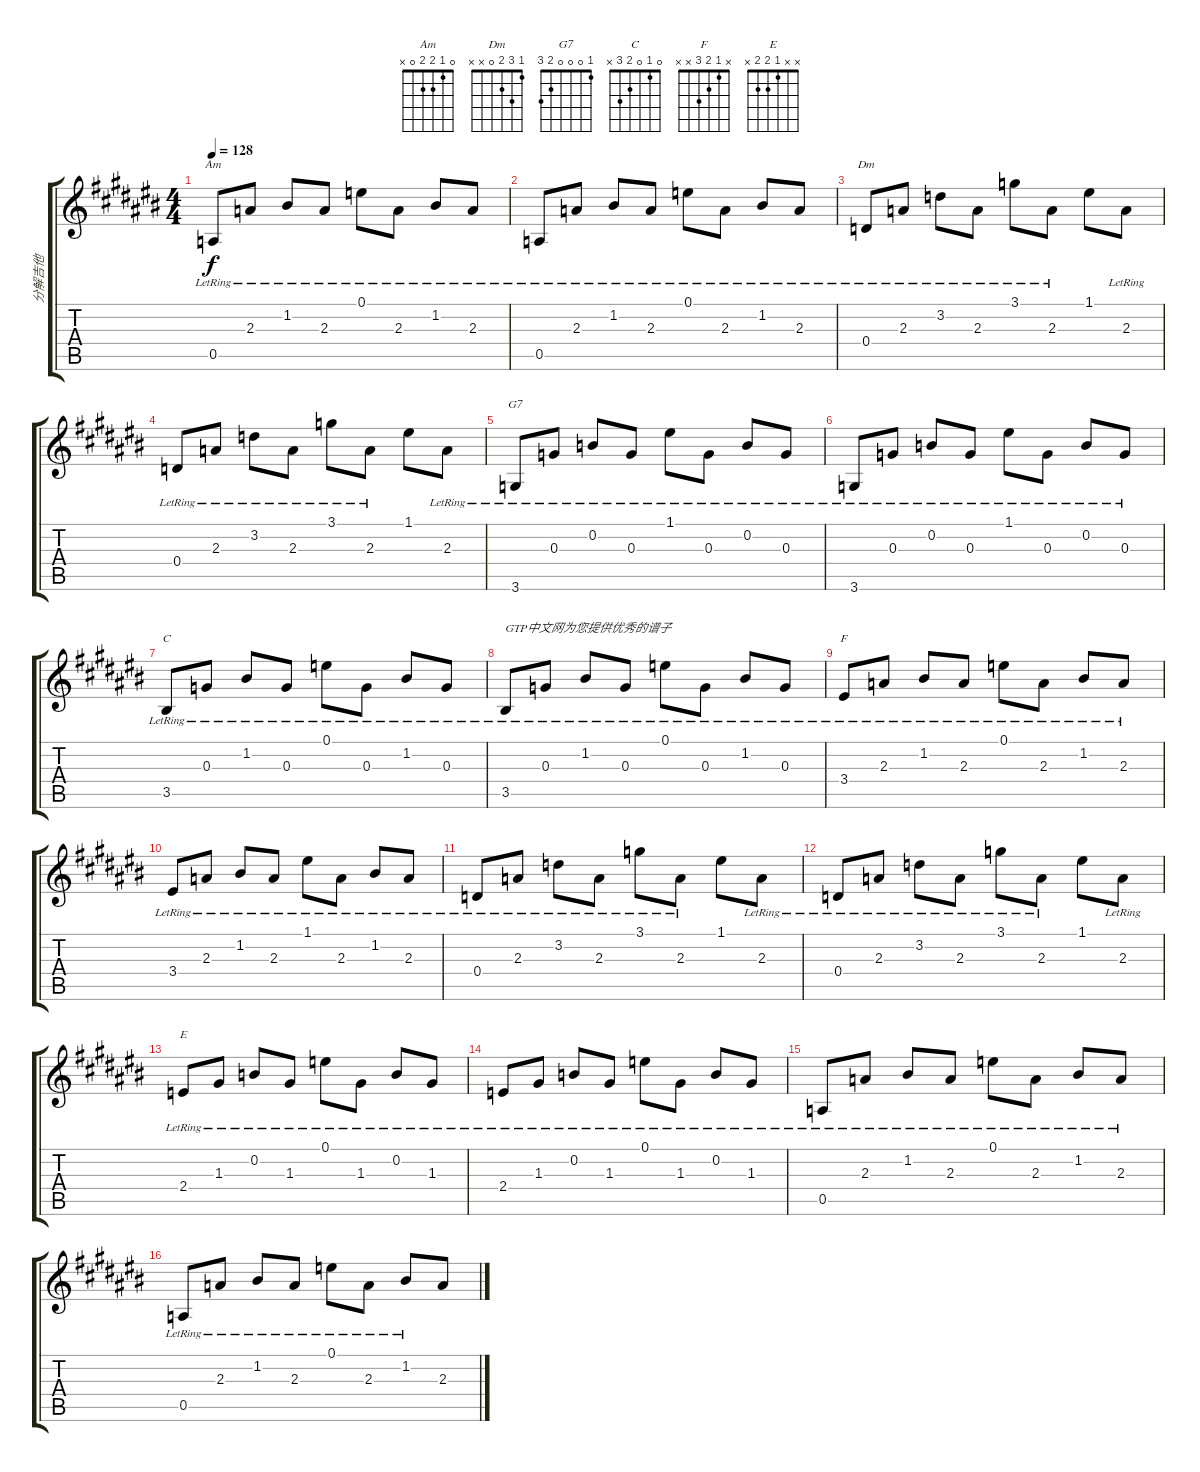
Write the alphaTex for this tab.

\track ("分解吉他" "分解吉他") {instrument acousticguitarsteel}
\staff {score tabs}
\tuning (E4 B3 G3 D3 A2 E2) {hide}
\chord ("Am" 0 1 2 2 0 x)
\chord ("Dm" 1 3 2 0 x x)
\chord ("G7" 1 0 0 0 2 3)
\chord ("C" 0 1 0 2 3 x)
\chord ("F" x 1 2 3 x x)
\chord ("E" x x 1 2 2 x)
\ts (4 4)
\tempo 128
\clef g2
\ks c#
0.5{lr}.8{ch "Am" dy f} 2.3{lr}.8 1.2{lr}.8 2.3{lr}.8 0.1{lr}.8 2.3{lr}.8 1.2{lr}.8 2.3{lr}.8 |
0.5{lr}.8 2.3{lr}.8 1.2{lr}.8 2.3{lr}.8 0.1{lr}.8 2.3{lr}.8 1.2{lr}.8 2.3{lr}.8 |
0.4{lr}.8{ch "Dm"} 2.3{lr}.8 3.2{lr}.8 2.3{lr}.8 3.1{lr}.8 2.3{lr}.8 1.1.8 2.3{lr}.8 |
0.4{lr}.8 2.3{lr}.8 3.2{lr}.8 2.3{lr}.8 3.1{lr}.8 2.3{lr}.8 1.1.8 2.3{lr}.8 |
3.6{lr}.8{ch "G7"} 0.3{lr}.8 0.2{lr}.8 0.3{lr}.8 1.1{lr}.8 0.3{lr}.8 0.2{lr}.8 0.3{lr}.8 |
3.6{lr}.8 0.3{lr}.8 0.2{lr}.8 0.3{lr}.8 1.1{lr}.8 0.3{lr}.8 0.2{lr}.8 0.3{lr}.8 |
3.5{lr}.8{ch "C"} 0.3{lr}.8 1.2{lr}.8 0.3{lr}.8 0.1{lr}.8 0.3{lr}.8 1.2{lr}.8 0.3{lr}.8 |
3.5{lr}.8{txt "GTP中文网为您提供优秀的谱子"} 0.3{lr}.8 1.2{lr}.8 0.3{lr}.8 0.1{lr}.8 0.3{lr}.8 1.2{lr}.8 0.3{lr}.8 |
3.4{lr}.8{ch "F"} 2.3{lr}.8 1.2{lr}.8 2.3{lr}.8 0.1{lr}.8 2.3{lr}.8 1.2{lr}.8 2.3{lr}.8 |
3.4{lr}.8 2.3{lr}.8 1.2{lr}.8 2.3{lr}.8 1.1{lr}.8 2.3{lr}.8 1.2{lr}.8 2.3{lr}.8 |
0.4{lr}.8 2.3{lr}.8 3.2{lr}.8 2.3{lr}.8 3.1{lr}.8 2.3{lr}.8 1.1.8 2.3{lr}.8 |
0.4{lr}.8 2.3{lr}.8 3.2{lr}.8 2.3{lr}.8 3.1{lr}.8 2.3{lr}.8 1.1.8 2.3{lr}.8 |
2.4{lr}.8{ch "E"} 1.3{lr}.8 0.2{lr}.8 1.3{lr}.8 0.1{lr}.8 1.3{lr}.8 0.2{lr}.8 1.3{lr}.8 |
2.4{lr}.8 1.3{lr}.8 0.2{lr}.8 1.3{lr}.8 0.1{lr}.8 1.3{lr}.8 0.2{lr}.8 1.3{lr}.8 |
0.5{lr}.8 2.3{lr}.8 1.2{lr}.8 2.3{lr}.8 0.1{lr}.8 2.3{lr}.8 1.2{lr}.8 2.3{lr}.8 |
0.5{lr}.8 2.3{lr}.8 1.2{lr}.8 2.3{lr}.8 0.1{lr}.8 2.3{lr}.8 1.2{lr}.8 2.3.8
